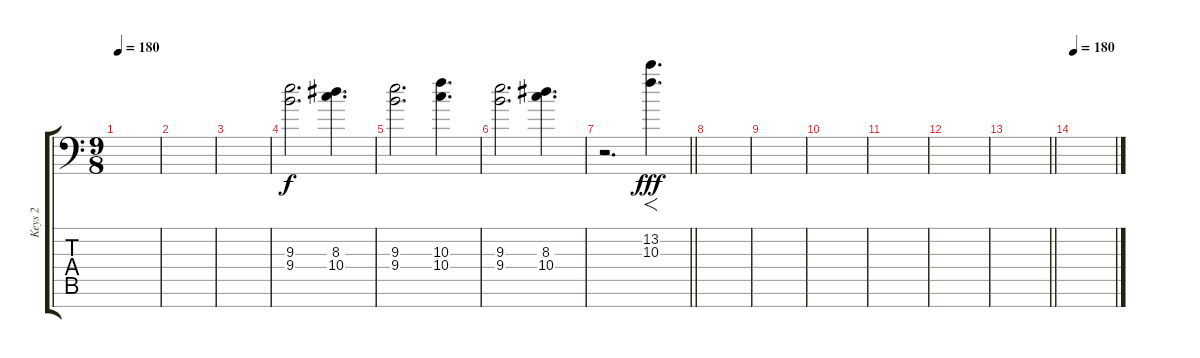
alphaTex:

\track ("Keys 2" "Keys 2") {instrument contrabass}
\staff {score tabs}
\tuning (E4 B3 G3 D3 A2 E2 A1) {hide}
\ts (9 8)
\tempo 180
\clef f4
\ks c
|
|
|
(9.3 9.4).2{d instrument stringensemble2} (8.3 10.4).4{d} |
(9.3 9.4).2{d} (10.3 10.4).4{d} |
(9.3 9.4).2{d} (8.3 10.4).4{d} |
\barLineRight lightlight
r.2{d} (13.2 10.3).4{f d dy fff} |
\section ("" "")
|
|
|
|
|
\barLineRight lightlight
|
\section ("" "")
\tempo 176
\tempo 180
